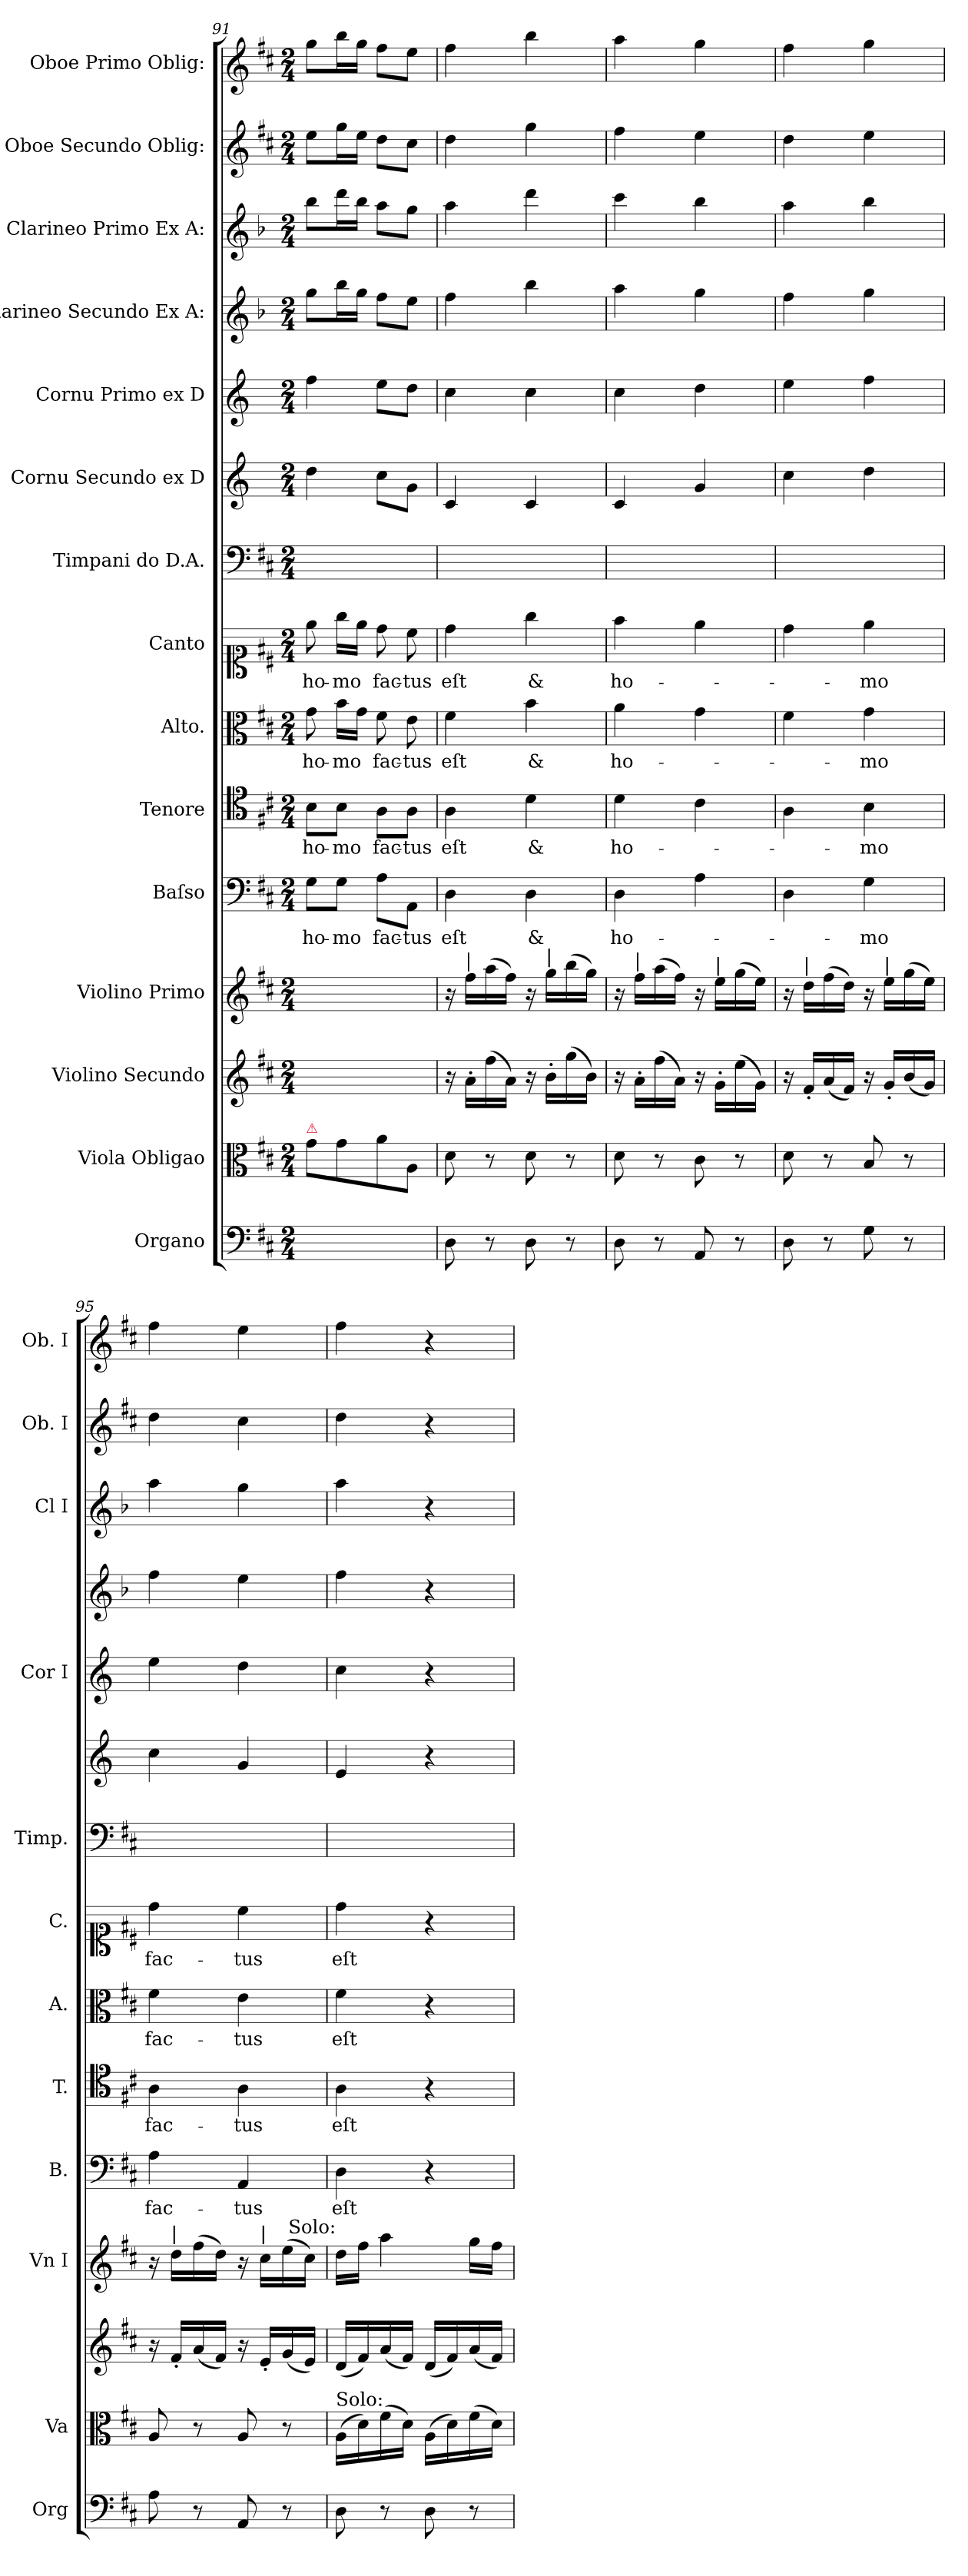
**kern	**kern	**kern	**kern	**kern	**text	**kern	**text	**kern	**text	**kern	**text	**kern	**kern	**kern	**kern	**kern	**kern	**kern
*part15	*part14	*part13	*part12	*part11	*part11	*part10	*part10	*part9	*part9	*part8	*part8	*part7	*part6	*part5	*part4	*part3	*part2	*part1
*staff15	*staff14	*staff13	*staff12	*staff11	*staff11	*staff10	*staff10	*staff9	*staff9	*staff8	*staff8	*staff7	*staff6	*staff5	*staff4	*staff3	*staff2	*staff1
*I"Organo	*I"Viola Obligao	*I"Violino Secundo	*I"Violino Primo	*I"Baſso	*	*I"Tenore	*	*I"Alto.	*	*I"Canto	*	*I"Timpani do D.A.	*I"Cornu Secundo ex D	*I"Cornu Primo ex D	*I"Clarineo Secundo Ex A:	*I"Clarineo Primo Ex A:	*I"Oboe Secundo Oblig:	*I"Oboe Primo Oblig:
*I'Org	*I'Va	*	*I'Vn I	*I'B.	*	*I'T.	*	*I'A.	*	*I'C.	*	*I'Timp.	*	*I'Cor I	*	*I'Cl I	*I'Ob. I	*I'Ob. I
*clefF4	*clefC3	*clefG2	*clefG2	*clefF4	*	*clefC4	*	*clefC3	*	*clefC1	*	*clefF4	*clefG2	*clefG2	*clefG2	*clefG2	*clefG2	*clefG2
*	*	*	*	*	*	*	*	*	*	*	*	*	*ITrd6c10	*ITrd6c10	*ITrd2c3	*ITrd2c3	*	*
*k[f#c#]	*k[f#c#]	*k[f#c#]	*k[f#c#]	*k[f#c#]	*	*k[f#c#]	*	*k[f#c#]	*	*k[f#c#]	*	*k[f#c#]	*k[f#c#]	*k[f#c#]	*k[f#c#]	*k[f#c#]	*k[f#c#]	*k[f#c#]
*	*D:	*D:	*D:	*D:	*	*D:	*	*D:	*	*D:	*	*D:	*D:	*D:	*D:	*D:	*D:	*D:
*M2/4	*M2/4	*M2/4	*M2/4	*M2/4	*	*M2/4	*	*M2/4	*	*M2/4	*	*M2/4	*M2/4	*M2/4	*M2/4	*M2/4	*M2/4	*M2/4
=91	=91	=91	=91	=91	=91	=91	=91	=91	=91	=91	=91	=91	=91	=91	=91	=91	=91	=91
!	!LO:TX:a:color=crimson:t=⚠	!	!	!	!	!	!	!	!	!	!	!	!	!	!	!	!	!
!	!	!	!	!	!LO:LY:i	!	!LO:LY:i	!	!	!	!	!	!	!	!	!	!	!
2ryy	8g\L	2ryy	2ryy	8G\L	ho-	8B\L	ho-	8g\	ho-	8ee\	ho-	2ryy	4e\	4g\	8ee\L	8gg\L	8ee\L	8gg\L
!	!	!	!	!	!LO:LY:i	!	!LO:LY:i	!	!	!	!	!	!	!	!	!	!	!
.	8g\	.	.	8G\J	-mo	8B\J	-mo	16b\LL	-mo	16gg\LL	-mo	.	.	.	16gg\L	16bb\L	16gg\L	16bb\L
.	.	.	.	.	.	.	.	16g\JJ	.	16ee\JJ	.	.	.	.	16ee\JJ	16gg\JJ	16ee\JJ	16gg\JJ
!	!	!	!	!	!LO:LY:i	!	!LO:LY:i	!	!	!	!	!	!	!	!	!	!	!
.	8a\	.	.	8A\L	fac-	8A\L	fac-	8f#\	fac-	8dd\	fac-	.	8d\L	8f#\L	8dd\L	8ff#\L	8dd\L	8ff#\L
!	!	!	!	!	!LO:LY:i	!	!LO:LY:i	!	!	!	!	!	!	!	!	!	!	!
.	8A/J	.	.	8AA\J	-tus	8A\J	-tus	8e\	-tus	8cc#\	-tus	.	8A\J	8e\J	8cc#\J	8ee\J	8cc#\J	8ee\J
=92	=92	=92	=92	=92	=92	=92	=92	=92	=92	=92	=92	=92	=92	=92	=92	=92	=92	=92
8D\	8d\	16r	16r	4D\	eſt	4A\	eſt	4f#\	eſt	4dd\	eſt	2ryy	4D/	4d\	4dd\	4ff#\	4dd\	4ff#\
!	!	!	!LO:TX:a:t=|	!	!	!	!	!	!	!	!	!	!	!	!	!	!	!
.	.	16a'\LL	16ff#\LL	.	.	.	.	.	.	.	.	.	.	.	.	.	.	.
8r	8r	(16ff#\	(16aa\	.	.	.	.	.	.	.	.	.	.	.	.	.	.	.
.	.	16a\JJ)	16ff#\JJ)	.	.	.	.	.	.	.	.	.	.	.	.	.	.	.
8D\	8d\	16r	16r	4D\	&	4d\	&	4b\	&	4gg\	&	.	4D/	4d\	4gg\	4bb\	4gg\	4bb\
!	!	!	!LO:TX:a:t=|	!	!	!	!	!	!	!	!	!	!	!	!	!	!	!
.	.	16b'\LL	16gg\LL	.	.	.	.	.	.	.	.	.	.	.	.	.	.	.
8r	8r	(16gg\	(16bb\	.	.	.	.	.	.	.	.	.	.	.	.	.	.	.
.	.	16b\JJ)	16gg\JJ)	.	.	.	.	.	.	.	.	.	.	.	.	.	.	.
=93	=93	=93	=93	=93	=93	=93	=93	=93	=93	=93	=93	=93	=93	=93	=93	=93	=93	=93
8D\	8d\	16r	16r	4D\	ho-	4d\	ho-	4a\	ho-	4ff#\	ho-	2ryy	4D/	4d\	4ff#\	4aa\	4ff#\	4aa\
!	!	!	!LO:TX:a:t=|	!	!	!	!	!	!	!	!	!	!	!	!	!	!	!
.	.	16a'\LL	16ff#\LL	.	.	.	.	.	.	.	.	.	.	.	.	.	.	.
8r	8r	(16ff#\	(16aa\	.	.	.	.	.	.	.	.	.	.	.	.	.	.	.
.	.	16a\JJ)	16ff#\JJ)	.	.	.	.	.	.	.	.	.	.	.	.	.	.	.
8AA/	8c#\	16r	16r	4A\	.	4c#\	.	4g\	.	4ee\	.	.	4A/	4e\	4ee\	4gg\	4ee\	4gg\
!	!	!	!LO:TX:a:t=|	!	!	!	!	!	!	!	!	!	!	!	!	!	!	!
.	.	16g'\LL	16ee\LL	.	.	.	.	.	.	.	.	.	.	.	.	.	.	.
8r	8r	(16ee\	(16gg\	.	.	.	.	.	.	.	.	.	.	.	.	.	.	.
.	.	16g\JJ)	16ee\JJ)	.	.	.	.	.	.	.	.	.	.	.	.	.	.	.
=94	=94	=94	=94	=94	=94	=94	=94	=94	=94	=94	=94	=94	=94	=94	=94	=94	=94	=94
8D\	8d\	16r	16r	4D\	.	4A\	.	4f#\	.	4dd\	.	2ryy	4d\	4f#\	4dd\	4ff#\	4dd\	4ff#\
!	!	!	!LO:TX:a:t=|	!	!	!	!	!	!	!	!	!	!	!	!	!	!	!
.	.	16f#'/LL	16dd\LL	.	.	.	.	.	.	.	.	.	.	.	.	.	.	.
8r	8r	(16a/	(16ff#\	.	.	.	.	.	.	.	.	.	.	.	.	.	.	.
.	.	16f#/JJ)	16dd\JJ)	.	.	.	.	.	.	.	.	.	.	.	.	.	.	.
8G\	8B/	16r	16r	4G\	-mo	4B\	-mo	4g\	-mo	4ee\	-mo	.	4e\	4g\	4ee\	4gg\	4ee\	4gg\
!	!	!	!LO:TX:a:t=|	!	!	!	!	!	!	!	!	!	!	!	!	!	!	!
.	.	16g'/LL	16ee\LL	.	.	.	.	.	.	.	.	.	.	.	.	.	.	.
8r	8r	(16b/	(16gg\	.	.	.	.	.	.	.	.	.	.	.	.	.	.	.
.	.	16g/JJ)	16ee\JJ)	.	.	.	.	.	.	.	.	.	.	.	.	.	.	.
=95	=95	=95	=95	=95	=95	=95	=95	=95	=95	=95	=95	=95	=95	=95	=95	=95	=95	=95
8A\	8A/	16r	16r	4A\	fac-	4A\	fac-	4f#\	fac-	4dd\	fac-	2ryy	4d\	4f#\	4dd\	4ff#\	4dd\	4ff#\
!	!	!	!LO:TX:a:t=|	!	!	!	!	!	!	!	!	!	!	!	!	!	!	!
.	.	16f#'/LL	16dd\LL	.	.	.	.	.	.	.	.	.	.	.	.	.	.	.
8r	8r	(16a/	(16ff#\	.	.	.	.	.	.	.	.	.	.	.	.	.	.	.
.	.	16f#/JJ)	16dd\JJ)	.	.	.	.	.	.	.	.	.	.	.	.	.	.	.
8AA/	8A/	16r	16r	4AA/	-tus	4A\	-tus	4e\	-tus	4cc#\	-tus	.	4A/	4e\	4cc#\	4ee\	4cc#\	4ee\
!	!	!	!LO:TX:a:t=|	!	!	!	!	!	!	!	!	!	!	!	!	!	!	!
.	.	16e'/LL	16cc#\LL	.	.	.	.	.	.	.	.	.	.	.	.	.	.	.
8r	8r	(16g/	(16ee\	.	.	.	.	.	.	.	.	.	.	.	.	.	.	.
.	.	16e/JJ)	16cc#\JJ)	.	.	.	.	.	.	.	.	.	.	.	.	.	.	.
=96	=96	=96	=96	=96	=96	=96	=96	=96	=96	=96	=96	=96	=96	=96	=96	=96	=96	=96
!	!	!	!LO:TX:a:rj:t=Solo&colon;	!	!	!	!	!	!	!	!	!	!	!	!	!	!	!
!	!LO:TX:a:t=Solo&colon;	!	!	!	!	!	!	!	!	!	!	!	!	!	!	!	!	!
8D\	(16A\LL	(16d/LL	16dd\LL	4D\	eſt	4A\	eſt	4f#\	eſt	4dd\	eſt	2ryy	4F#/	4d\	4dd\	4ff#\	4dd\	4ff#\
.	16d\)	16f#/)	16ff#\JJ	.	.	.	.	.	.	.	.	.	.	.	.	.	.	.
8r	(16f#\	(16a/	4aa\	.	.	.	.	.	.	.	.	.	.	.	.	.	.	.
.	16d\JJ)	16f#/JJ)	.	.	.	.	.	.	.	.	.	.	.	.	.	.	.	.
8D\	(16A\LL	(16d/LL	.	4r	.	4r	.	4r	.	4r	.	.	4r	4r	4r	4r	4r	4r
.	16d\)	16f#/)	.	.	.	.	.	.	.	.	.	.	.	.	.	.	.	.
8r	(16f#\	(16a/	16gg\LL	.	.	.	.	.	.	.	.	.	.	.	.	.	.	.
.	16d\JJ)	16f#/JJ)	16ff#\JJ	.	.	.	.	.	.	.	.	.	.	.	.	.	.	.
=	=	=	=	=	=	=	=	=	=	=	=	=	=	=	=	=	=	=
*-	*-	*-	*-	*-	*-	*-	*-	*-	*-	*-	*-	*-	*-	*-	*-	*-	*-	*-
